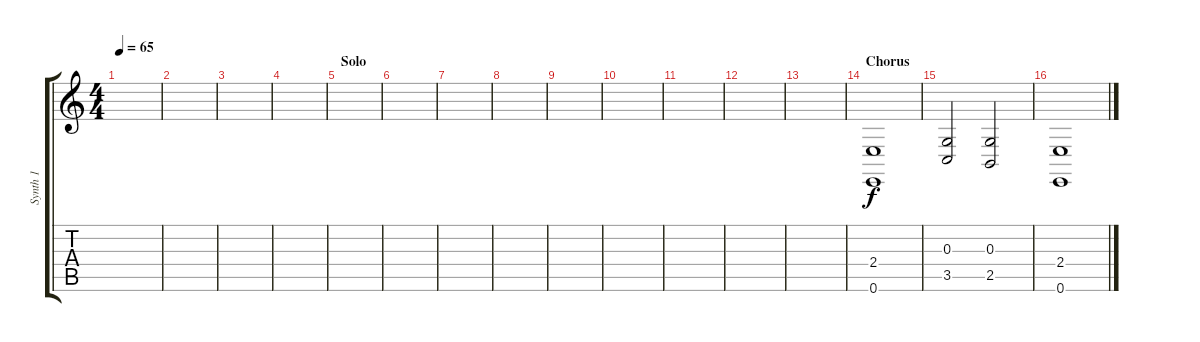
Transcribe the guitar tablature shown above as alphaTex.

\track ("Synth 1" "Synth 1") {instrument synthstrings1}
\staff {score tabs}
\tuning (E4 B3 G3 D3 A2 E2) {hide}
\ts (4 4)
\tempo 65
\clef g2
\ks c
|
|
|
|
\section ("" "Solo")
|
|
|
|
|
|
|
|
|
\section ("" "Chorus")
(2.4 0.6).1 |
(0.3 3.5).2 (0.3 2.5).2 |
(2.4 0.6).1
